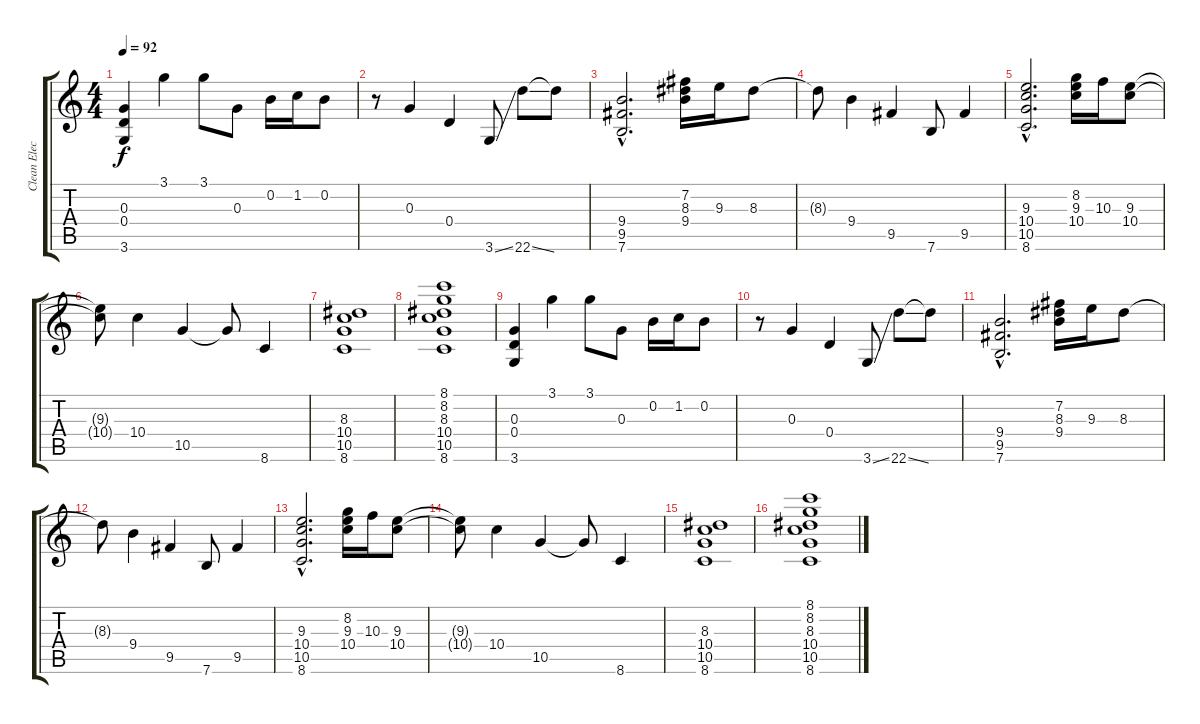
\track ("Clean Electric" "Clean Elec") {instrument electricguitarclean}
\staff {score tabs}
\tuning (E4 B3 G3 D3 A2 E2) {hide}
\ts (4 4)
\tempo 92
\clef g2
\ks c
(0.3 0.4 3.6).4{dy f} 3.1.4 3.1.8 0.3.8 0.2.16 1.2.16 0.2.8 |
r.8 0.3.4 0.4.4 3.6{ss}.8 22.6{ss}.8 22.6{t}.8 |
(9.4{hac} 9.5{hac} 7.6{hac}).2{d} (7.2 8.3 9.4).16 9.3.16 8.3.8 |
8.3{t}.8 9.4.4 9.5.4 7.6.8 9.5.4 |
(9.3{hac} 10.4{hac} 10.5{hac} 8.6{hac}).2{d} (8.2 9.3 10.4).16 10.3.16 (9.3 10.4).8 |
(9.3{t} 10.4{t}).8 10.4.4 10.5.4 10.5{t}.8 8.6.4 |
(8.3 10.4 10.5 8.6).1 |
(8.1 8.2 8.3 10.4 10.5 8.6).1 |
(0.3 0.4 3.6).4 3.1.4 3.1.8 0.3.8 0.2.16 1.2.16 0.2.8 |
r.8 0.3.4 0.4.4 3.6{ss}.8 22.6{ss}.8 22.6{t}.8 |
(9.4{hac} 9.5{hac} 7.6{hac}).2{d} (7.2 8.3 9.4).16 9.3.16 8.3.8 |
8.3{t}.8 9.4.4 9.5.4 7.6.8 9.5.4 |
(9.3{hac} 10.4{hac} 10.5{hac} 8.6{hac}).2{d} (8.2 9.3 10.4).16 10.3.16 (9.3 10.4).8 |
(9.3{t} 10.4{t}).8 10.4.4 10.5.4 10.5{t}.8 8.6.4 |
(8.3 10.4 10.5 8.6).1 |
(8.1 8.2 8.3 10.4 10.5 8.6).1
